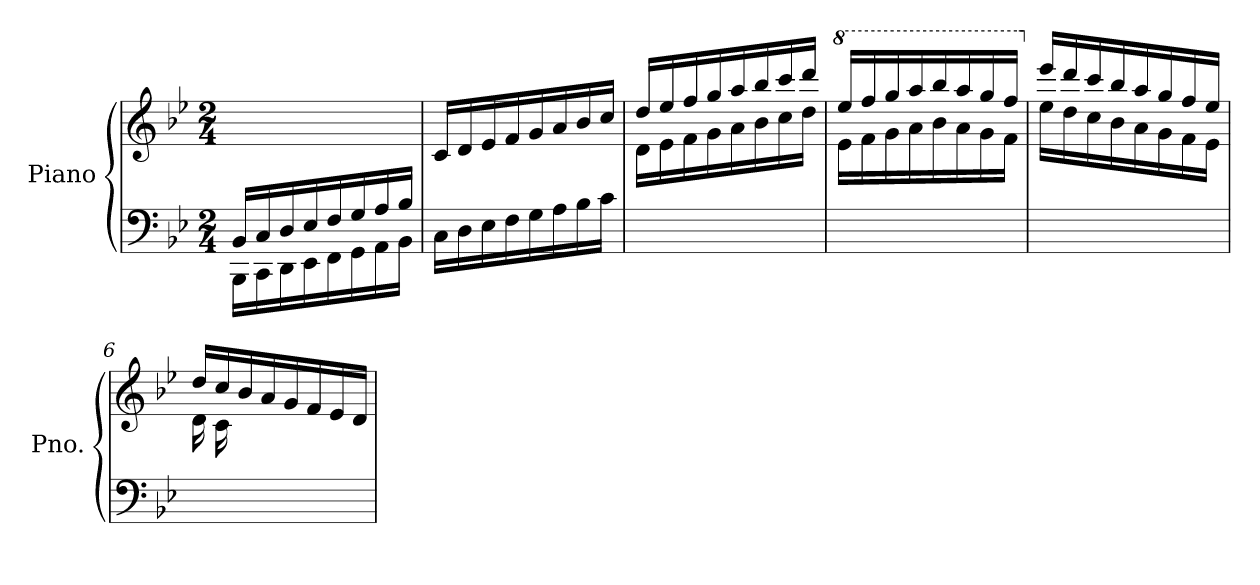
**kern	**kern
*part1	*part1
*staff2	*staff1
*I"Piano	*
*I'Pno.	*
!!LO:LB:g=z
*clefF4	*clefG2
*k[b-e-]	*k[b-e-]
*M2/4	*M2/4
=1	=1
*^	*
16BB-/LL	16BBB-\LL	2ryy
16C/	16CC\	.
16D/	16DD\	.
16E-/	16EE-\	.
16F/	16FF\	.
16G/	16GG\	.
16A/	16AA\	.
16B-/JJ	16BB-\JJ	.
*v	*v	*
=2	=2
16C\LL	16c/LL
16D\	16d/
16E-\	16e-/
16F\	16f/
16G\	16g/
16A\	16a/
16B-\	16b-/
16c\JJ	16cc/JJ
=3	=3
*	*^
2ryy	16dd/LL	16d\LL
.	16ee-/	16e-\
.	16ff/	16f\
.	16gg/	16g\
.	16aa/	16a\
.	16bb-/	16b-\
.	16ccc/	16cc\
.	16ddd/JJ	16dd\JJ
=4	=4	=4
*	*8va	*
2ryy	16eee-/LL	16ee-\LL
.	16fff/	16ff\
.	16ggg/	16gg\
.	16aaa/	16aa\
.	16bbb-/	16bb-\
.	16aaa/	16aa\
.	16ggg/	16gg\
.	16fff/JJ	16ff\JJ
=5	=5	=5
*	*X8va	*
2ryy	16eee-/LL	16ee-\LL
.	16ddd/	16dd\
.	16ccc/	16cc\
.	16bb-/	16b-\
.	16aa/	16a\
.	16gg/	16g\
.	16ff/	16f\
.	16ee-/JJ	16e-\JJ
!!LO:LB:g=z	!!
=6	=6	=6
8ryy	16dd/LL	16d\LL
.	16cc/	16c\
16B-\	16b-/	4.ryy
16A\	16a/	.
16G\	16g/	.
16F\	16f/	.
16E-\	16e-/	.
16D\JJ	16d/JJ	.
*	*v	*v
=	=
*-	*-
